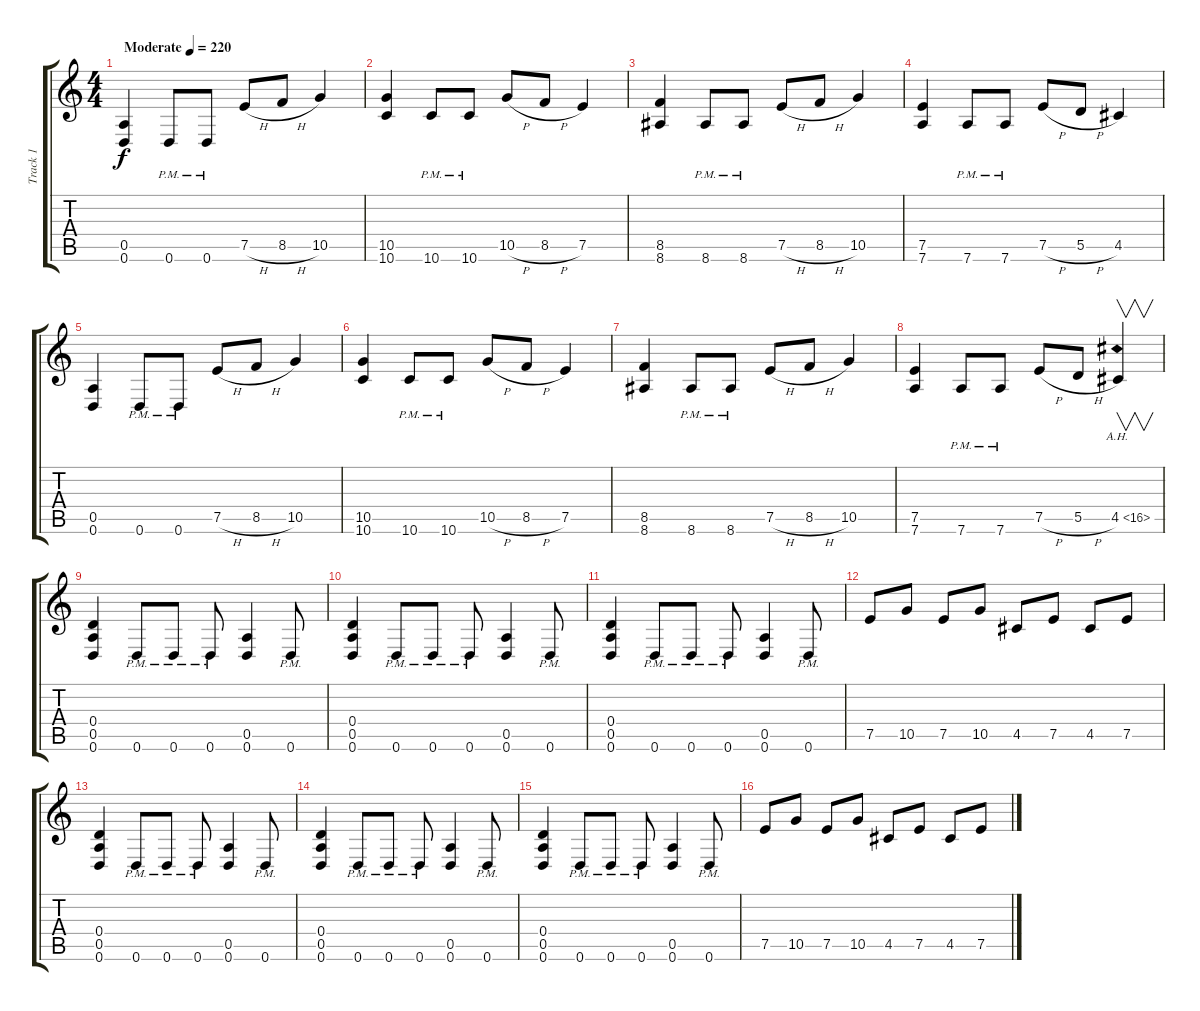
\track ("Track 1" "Track 1") {instrument overdrivenguitar}
\staff {score tabs}
\tuning (E4 B3 G3 D3 A2 D2) {hide}
\ts (4 4)
\tempo (220 "Moderate")
\clef g2
\ks c
(0.5 0.6).4{dy f instrument overdrivenguitar} 0.6{pm}.8 0.6{pm}.8 7.5{h}.8 8.5{h}.8 10.5.4 |
(10.5 10.6).4 10.6{pm}.8 10.6{pm}.8 10.5{h}.8 8.5{h}.8 7.5.4 |
(8.5 8.6).4 8.6{pm}.8 8.6{pm}.8 7.5{h}.8 8.5{h}.8 10.5.4 |
(7.5 7.6).4 7.6{pm}.8 7.6{pm}.8 7.5{h}.8 5.5{h}.8 4.5.4 |
(0.5 0.6).4 0.6{pm}.8 0.6{pm}.8 7.5{h}.8 8.5{h}.8 10.5.4 |
(10.5 10.6).4 10.6{pm}.8 10.6{pm}.8 10.5{h}.8 8.5{h}.8 7.5.4 |
(8.5 8.6).4 8.6{pm}.8 8.6{pm}.8 7.5{h}.8 8.5{h}.8 10.5.4 |
(7.5 7.6).4 7.6{pm}.8 7.6{pm}.8 7.5{h}.8 5.5{h}.8 4.5{ah 12}.4{v} |
(0.4 0.5 0.6).4 0.6{pm}.8 0.6{pm}.8 0.6{pm}.8 (0.5 0.6).4 0.6{pm}.8 |
(0.4 0.5 0.6).4 0.6{pm}.8 0.6{pm}.8 0.6{pm}.8 (0.5 0.6).4 0.6{pm}.8 |
(0.4 0.5 0.6).4 0.6{pm}.8 0.6{pm}.8 0.6{pm}.8 (0.5 0.6).4 0.6{pm}.8 |
7.5.8 10.5.8 7.5.8 10.5.8 4.5.8 7.5.8 4.5.8 7.5.8 |
(0.4 0.5 0.6).4 0.6{pm}.8 0.6{pm}.8 0.6{pm}.8 (0.5 0.6).4 0.6{pm}.8 |
(0.4 0.5 0.6).4 0.6{pm}.8 0.6{pm}.8 0.6{pm}.8 (0.5 0.6).4 0.6{pm}.8 |
(0.4 0.5 0.6).4 0.6{pm}.8 0.6{pm}.8 0.6{pm}.8 (0.5 0.6).4 0.6{pm}.8 |
7.5.8 10.5.8 7.5.8 10.5.8 4.5.8 7.5.8 4.5.8 7.5.8
